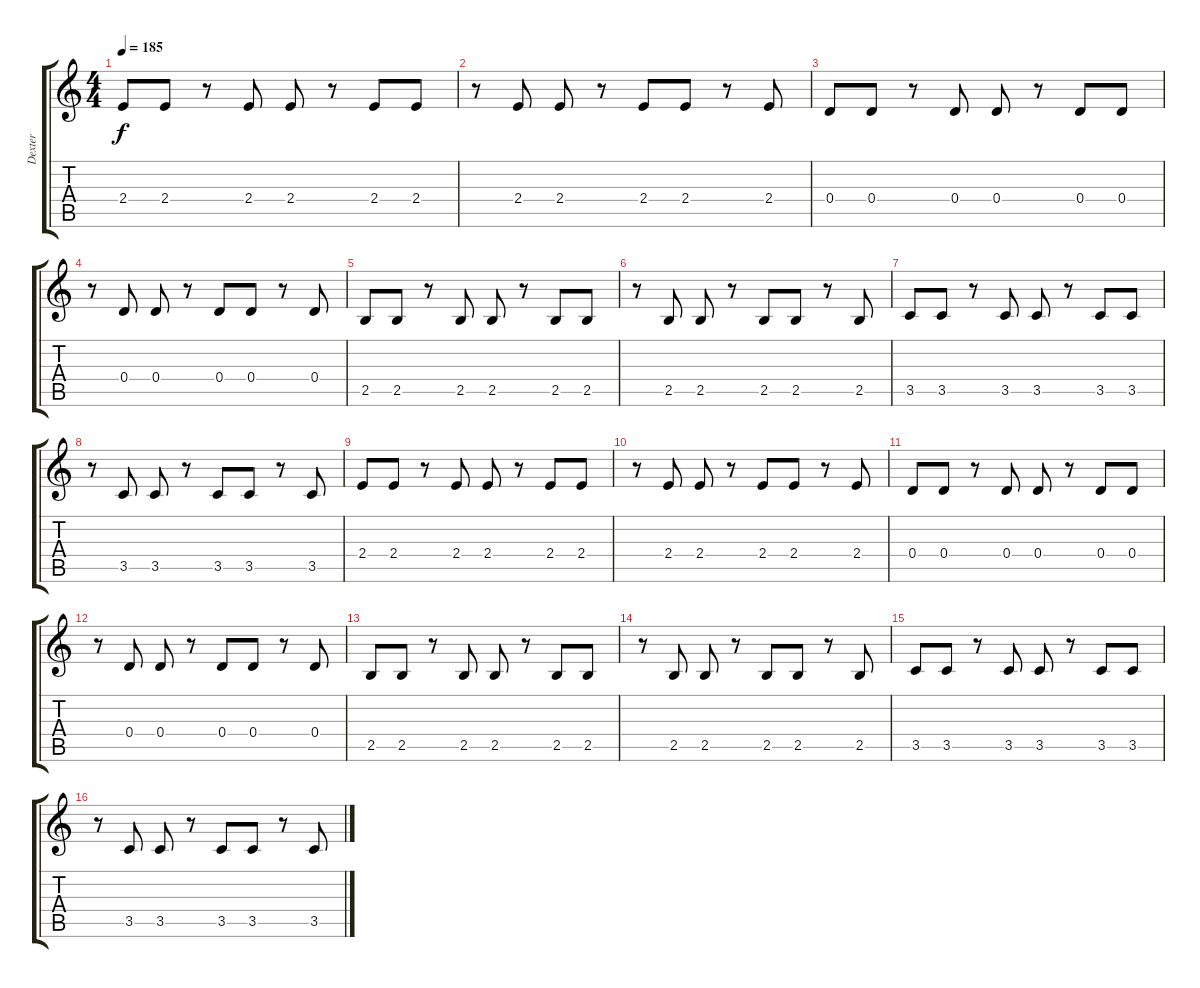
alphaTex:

\track ("Dexter" "Dexter") {instrument distortionguitar}
\staff {score tabs}
\tuning (E4 B3 G3 D3 A2 E2) {hide}
\ts (4 4)
\tempo 185
\clef g2
\ks c
2.4.8{dy f} 2.4.8 r.8 2.4.8 2.4.8 r.8 2.4.8 2.4.8 |
r.8 2.4.8 2.4.8 r.8 2.4.8 2.4.8 r.8 2.4.8 |
0.4.8 0.4.8 r.8 0.4.8 0.4.8 r.8 0.4.8 0.4.8 |
r.8 0.4.8 0.4.8 r.8 0.4.8 0.4.8 r.8 0.4.8 |
2.5.8 2.5.8 r.8 2.5.8 2.5.8 r.8 2.5.8 2.5.8 |
r.8 2.5.8 2.5.8 r.8 2.5.8 2.5.8 r.8 2.5.8 |
3.5.8 3.5.8 r.8 3.5.8 3.5.8 r.8 3.5.8 3.5.8 |
r.8 3.5.8 3.5.8 r.8 3.5.8 3.5.8 r.8 3.5.8 |
2.4.8 2.4.8 r.8 2.4.8 2.4.8 r.8 2.4.8 2.4.8 |
r.8 2.4.8 2.4.8 r.8 2.4.8 2.4.8 r.8 2.4.8 |
0.4.8 0.4.8 r.8 0.4.8 0.4.8 r.8 0.4.8 0.4.8 |
r.8 0.4.8 0.4.8 r.8 0.4.8 0.4.8 r.8 0.4.8 |
2.5.8 2.5.8 r.8 2.5.8 2.5.8 r.8 2.5.8 2.5.8 |
r.8 2.5.8 2.5.8 r.8 2.5.8 2.5.8 r.8 2.5.8 |
3.5.8 3.5.8 r.8 3.5.8 3.5.8 r.8 3.5.8 3.5.8 |
r.8 3.5.8 3.5.8 r.8 3.5.8 3.5.8 r.8 3.5.8
